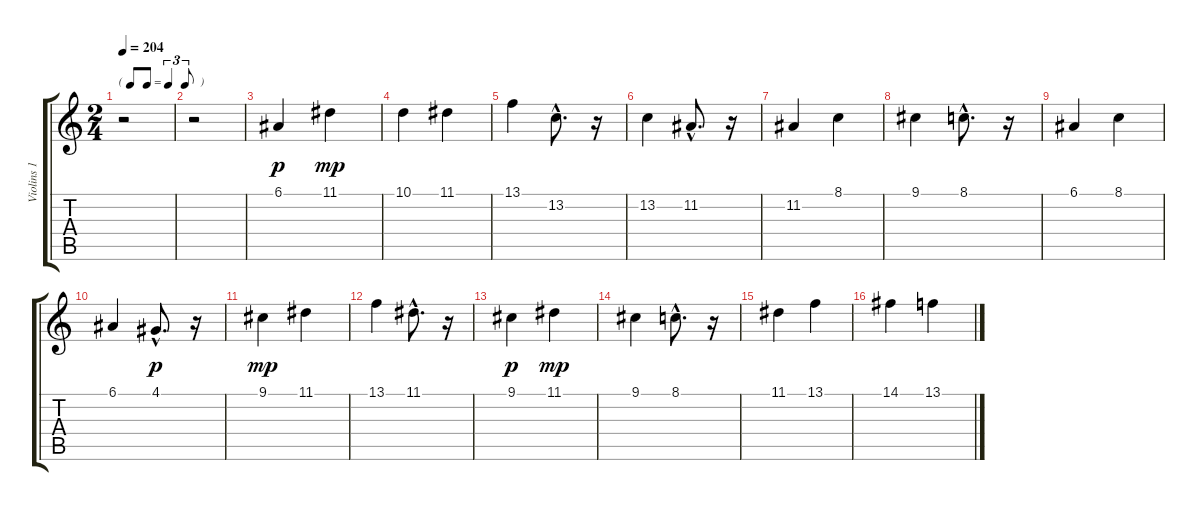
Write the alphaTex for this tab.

\track ("Violins 1" "Violins 1") {instrument stringensemble1}
\staff {score tabs}
\tuning (E4 B3 G3 D3 A2 E2) {hide}
\ts (2 4)
\tf triplet8th
\tempo 204
\clef g2
\ks c
r.2{dy mp} |
r.2 |
6.1.4{dy p} 11.1.4{dy mp} |
10.1.4 11.1.4 |
13.1.4 13.2{hac}.8{d} r.16 |
13.2.4 11.2{hac}.8{d} r.16 |
11.2.4 8.1.4 |
9.1.4 8.1{hac}.8{d} r.16 |
6.1.4 8.1.4 |
6.1.4 4.1{hac}.8{d dy p} r.16 |
9.1.4{dy mp} 11.1.4 |
13.1.4 11.1{hac}.8{d} r.16 |
9.1.4{dy p} 11.1.4{dy mp} |
9.1.4 8.1{hac}.8{d} r.16 |
11.1.4 13.1.4 |
14.1.4 13.1.4
